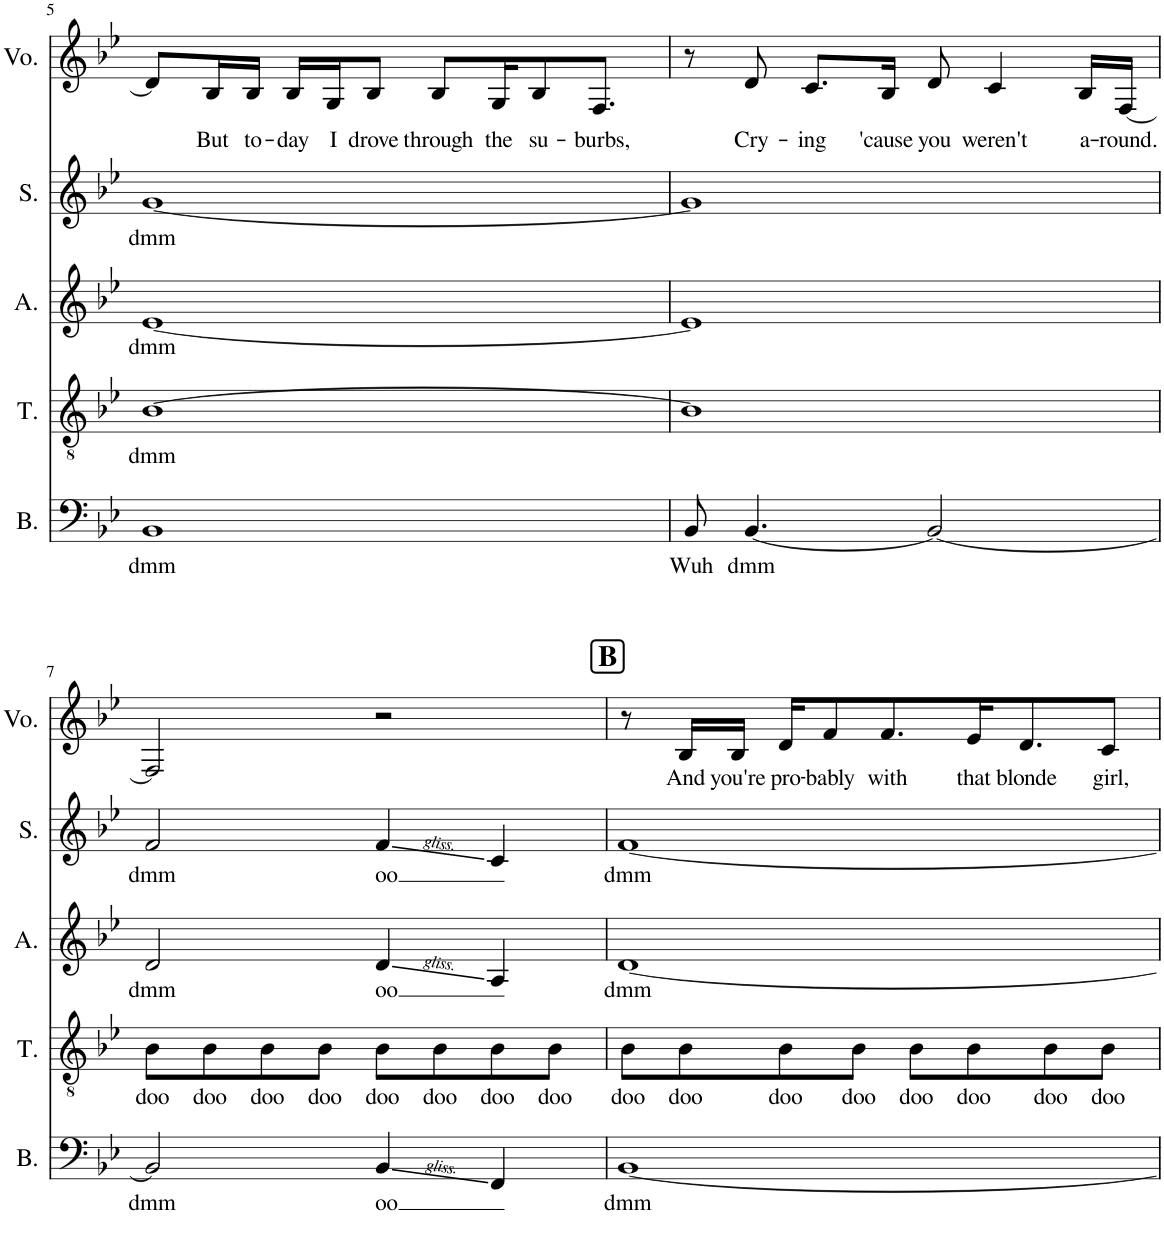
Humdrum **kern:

**kern	**text	**kern	**text	**kern	**text	**kern	**text	**kern	**text
*part5	*part5	*part4	*part4	*part3	*part3	*part2	*part2	*part1	*part1
*staff5	*staff5	*staff4	*staff4	*staff3	*staff3	*staff2	*staff2	*staff1	*staff1
*I"Bass	*	*I"Tenor	*	*I"Alto	*	*I"Soprano	*	*I"Voice	*
*I'B.	*	*I'T.	*	*I'A.	*	*I'S.	*	*I'Vo.	*
!!LO:PB:g=z
*clefF4	*	*clefGv2	*	*clefG2	*	*clefG2	*	*clefG2	*
*k[b-e-]	*	*k[b-e-]	*	*k[b-e-]	*	*k[b-e-]	*	*k[b-e-]	*
*M4/4	*	*M4/4	*	*M4/4	*	*M4/4	*	*M4/4	*
=5	=5	=5	=5	=5	=5	=5	=5	=5	=5
!	!LO:LY:b	!	!LO:LY:b	!	!LO:LY:b	!	!LO:LY:b	!	!
1BB-	dmm	[1B-	dmm	[1e-	dmm	[1g	dmm	8d/L]	.
!	!	!	!	!	!	!	!	!	!LO:LY:b
.	.	.	.	.	.	.	.	16B-/L	But
!	!	!	!	!	!	!	!	!	!LO:LY:b
.	.	.	.	.	.	.	.	16B-/JJ	to-
!	!	!	!	!	!	!	!	!	!LO:LY:b
.	.	.	.	.	.	.	.	16B-/LL	-day
!	!	!	!	!	!	!	!	!	!LO:LY:b
.	.	.	.	.	.	.	.	16G/J	I
!	!	!	!	!	!	!	!	!	!LO:LY:b
.	.	.	.	.	.	.	.	8B-/J	drove
!	!	!	!	!	!	!	!	!	!LO:LY:b
.	.	.	.	.	.	.	.	8B-/L	through
!	!	!	!	!	!	!	!	!	!LO:LY:b
.	.	.	.	.	.	.	.	16G/K	the
!	!	!	!	!	!	!	!	!	!LO:LY:b
.	.	.	.	.	.	.	.	8B-/	su-
!	!	!	!	!	!	!	!	!	!LO:LY:b
.	.	.	.	.	.	.	.	8.F/J	-burbs,
=6	=6	=6	=6	=6	=6	=6	=6	=6	=6
!	!LO:LY:b	!	!	!	!	!	!	!	!
8BB-/	Wuh	1B-]	.	1e-]	.	1g]	.	8r	.
!	!LO:LY:b	!	!	!	!	!	!	!	!LO:LY:b
[4.BB-/	dmm	.	.	.	.	.	.	8d/	Cry-
!	!	!	!	!	!	!	!	!	!LO:LY:b
.	.	.	.	.	.	.	.	8.c/L	-ing
!	!	!	!	!	!	!	!	!	!LO:LY:b
.	.	.	.	.	.	.	.	16B-/Jk	'cause
!	!	!	!	!	!	!	!	!	!LO:LY:b
2BB-/_	.	.	.	.	.	.	.	8d/	you
!	!	!	!	!	!	!	!	!	!LO:LY:b
.	.	.	.	.	.	.	.	4c/	weren't
!	!	!	!	!	!	!	!	!	!LO:LY:b
.	.	.	.	.	.	.	.	16B-/LL	a-
!	!	!	!	!	!	!	!	!	!LO:LY:b
.	.	.	.	.	.	.	.	[16F/JJ	-round.
!!LO:LB:g=z
=7	=7	=7	=7	=7	=7	=7	=7	=7	=7
!	!LO:LY:b	!	!LO:LY:b	!	!LO:LY:b	!	!LO:LY:b	!	!
2BB-/]	dmm	8B-\L	doo	2d/	dmm	2f/	dmm	2F/]	.
!	!	!	!LO:LY:b	!	!	!	!	!	!
.	.	8B-\	doo	.	.	.	.	.	.
!	!	!	!LO:LY:b	!	!	!	!	!	!
.	.	8B-\	doo	.	.	.	.	.	.
!	!	!	!LO:LY:b	!	!	!	!	!	!
.	.	8B-\J	doo	.	.	.	.	.	.
!	!LO:LY:b	!	!LO:LY:b	!	!LO:LY:b	!	!LO:LY:b	!	!
4BB-/	oo	8B-\L	doo	4d/	oo	4f/	oo	2r	.
!	!	!	!LO:LY:b	!	!	!	!	!	!
.	.	8B-\	doo	.	.	.	.	.	.
!	!	!	!LO:LY:b	!	!	!	!	!	!
4FF/	.	8B-\	doo	4A/	.	4c/	.	.	.
!	!	!	!LO:LY:b	!	!	!	!	!	!
.	.	8B-\J	doo	.	.	.	.	.	.
!!LO:REH:place=s1:a:B:cj:fs=14:t=B
=8	=8	=8	=8	=8	=8	=8	=8	=8	=8
!	!LO:LY:b	!	!LO:LY:b	!	!LO:LY:b	!	!LO:LY:b	!	!
[1BB-	dmm	8B-\L	doo	[1d	dmm	[1f	dmm	8r	.
!	!	!	!LO:LY:b	!	!	!	!	!	!LO:LY:b
.	.	8B-\	doo	.	.	.	.	16B-/LL	And
!	!	!	!	!	!	!	!	!	!LO:LY:b
.	.	.	.	.	.	.	.	16B-/JJ	you're
!	!	!	!LO:LY:b	!	!	!	!	!	!LO:LY:b
.	.	8B-\	doo	.	.	.	.	16d/KL	pro-
!	!	!	!	!	!	!	!	!	!LO:LY:b
.	.	.	.	.	.	.	.	8f/	-bably
!	!	!	!LO:LY:b	!	!	!	!	!	!
.	.	8B-\J	doo	.	.	.	.	.	.
!	!	!	!	!	!	!	!	!	!LO:LY:b
.	.	.	.	.	.	.	.	8.f/	with
!	!	!	!LO:LY:b	!	!	!	!	!	!
.	.	8B-\L	doo	.	.	.	.	.	.
!	!	!	!LO:LY:b	!	!	!	!	!	!LO:LY:b
.	.	8B-\	doo	.	.	.	.	16e-/K	that
!	!	!	!	!	!	!	!	!	!LO:LY:b
.	.	.	.	.	.	.	.	8.d/	blonde
!	!	!	!LO:LY:b	!	!	!	!	!	!
.	.	8B-\	doo	.	.	.	.	.	.
!	!	!	!LO:LY:b	!	!	!	!	!	!LO:LY:b
.	.	8B-\J	doo	.	.	.	.	8c/J	girl,
=	=	=	=	=	=	=	=	=	=
*-	*-	*-	*-	*-	*-	*-	*-	*-	*-
